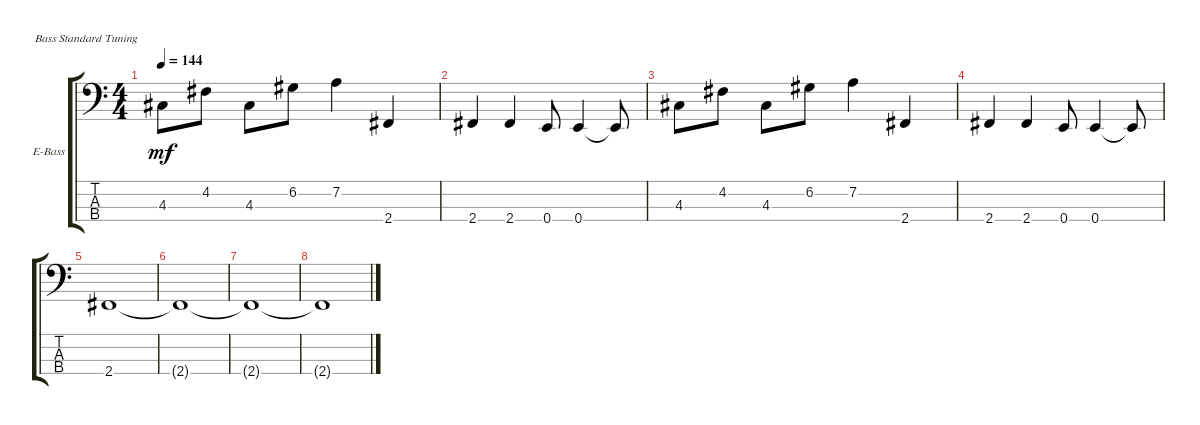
\bracketExtendMode groupsimilarinstruments
\firstSystemTrackNameOrientation horizontal
\otherSystemsTrackNameOrientation horizontal
\track ("Bass" "E-Bass") {instrument electricbassfinger}
\staff {score tabs}
\tuning (G2 D2 A1 E1)
\ts (4 4)
\tempo 144
\clef f4
\ks c
4.3.8{dy mf} 4.2.8 4.3.8 6.2.8 7.2.4 2.4.4 |
2.4.4 2.4.4 0.4.8 0.4.4 0.4{t}.8 |
4.3.8 4.2.8 4.3.8 6.2.8 7.2.4 2.4.4 |
2.4.4 2.4.4 0.4.8 0.4.4 0.4{t}.8 |
2.4.1 |
2.4{t}.1 |
2.4{t}.1 |
2.4{t}.1
